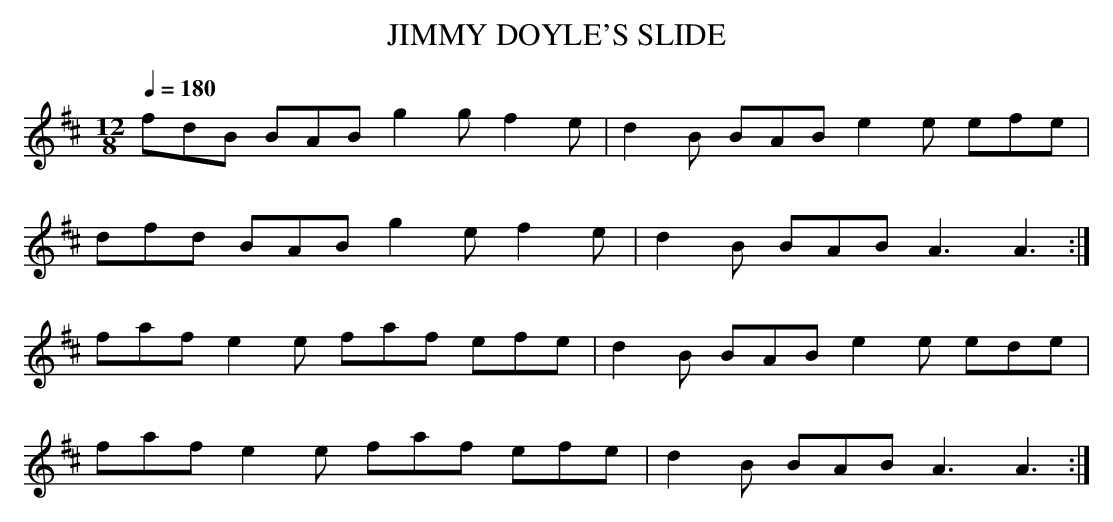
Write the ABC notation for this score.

X:1
T:JIMMY DOYLE'S SLIDE
Q:1/4=180
L:1/8
M:12/8
K:D
fdB BAB g2g f2e|d2B BAB e2e efe|
dfd BAB g2e f2e|d2B BAB A3 A3 :|
faf e2e faf efe|d2B BAB e2e ede|
faf e2e faf efe|d2B BAB A3 A3 :|
